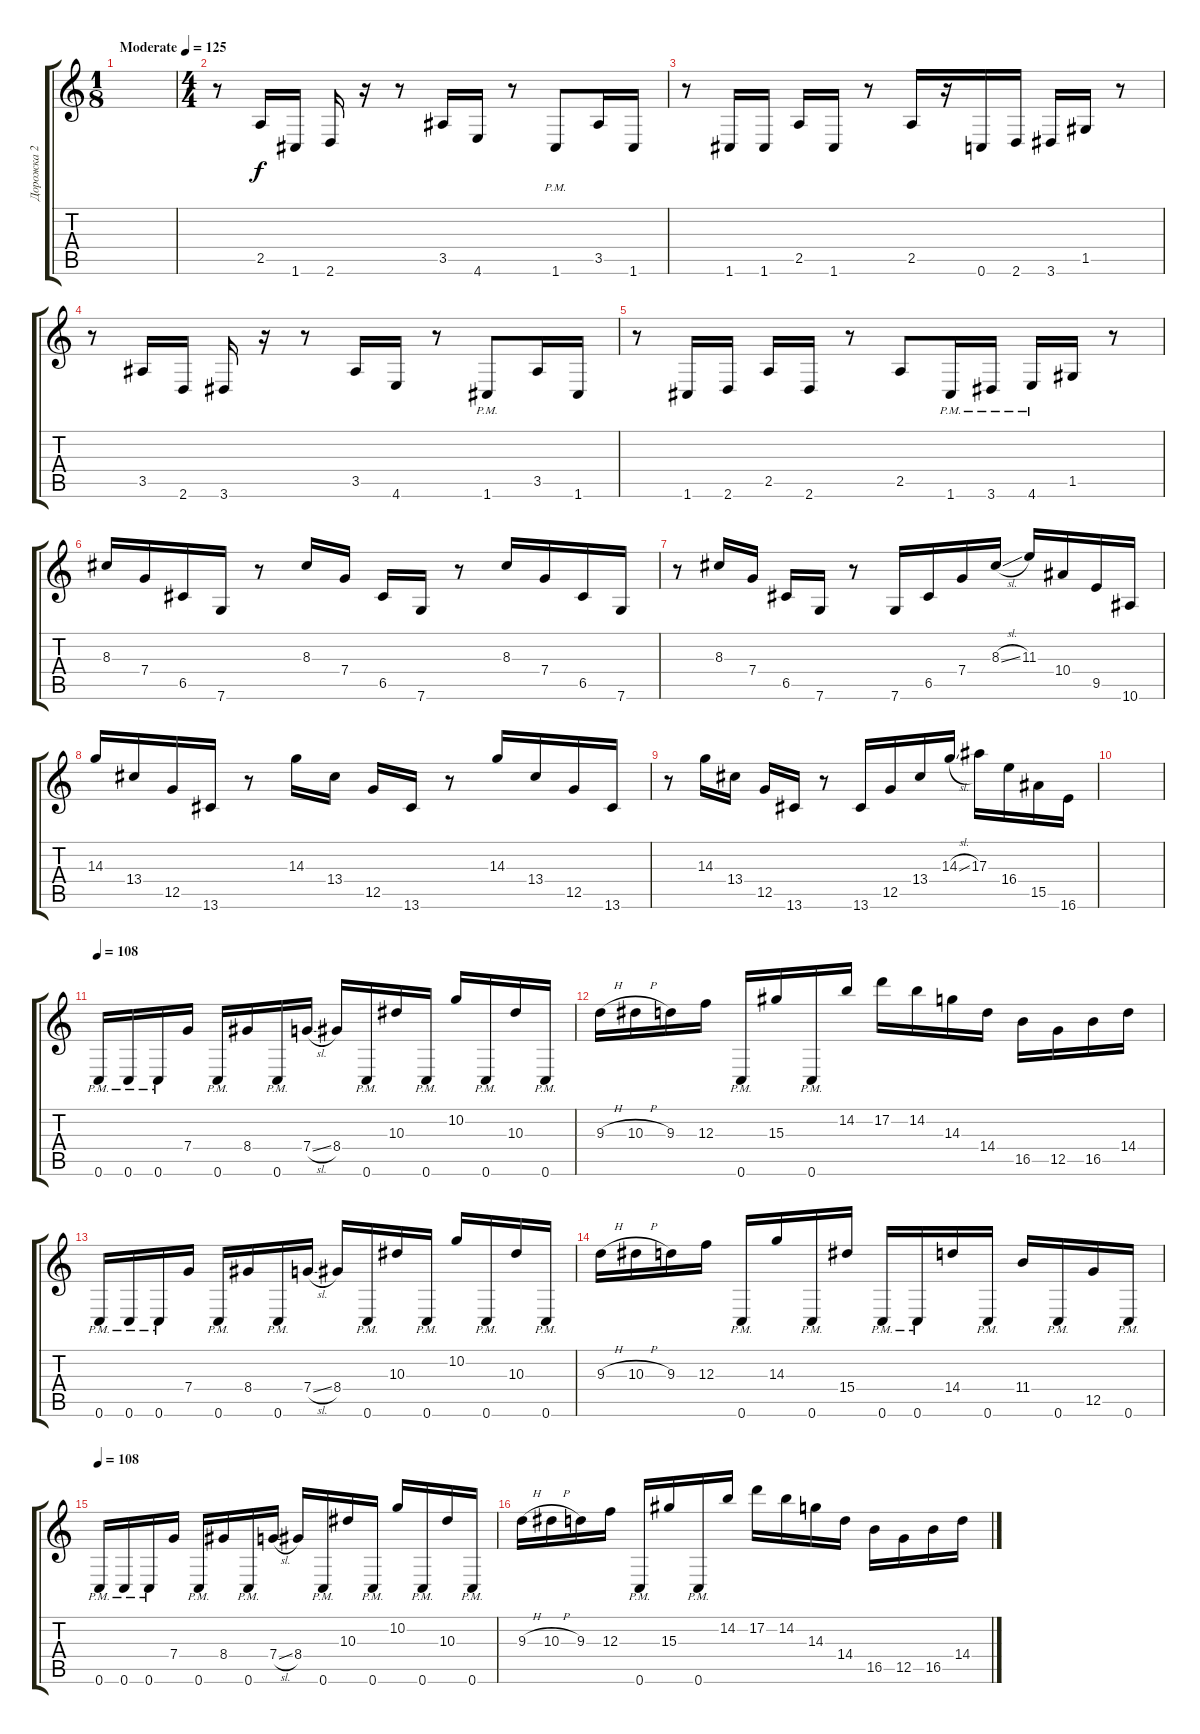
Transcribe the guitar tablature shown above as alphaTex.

\track ("Дорожка 2" "Дорожка 2") {instrument distortionguitar}
\staff {score tabs}
\tuning (D4 A3 F3 C3 G2 C2) {hide}
\ts (1 8)
\tempo (125 "Moderate")
\clef g2
\ks c
|
\ts (4 4)
r.8 2.5.16 1.6.16 2.6.16 r.16 r.8 3.5.16 4.6.16 r.8 1.6{pm}.8 3.5.16 1.6.16 |
r.8 1.6.16 1.6.16 2.5.16 1.6.16 r.8 2.5.16 r.16 0.6.16 2.6.16 3.6.16 1.5.16 r.8 |
r.8 3.5.16 2.6.16 3.6.16 r.16 r.8 3.5.16 4.6.16 r.8 1.6{pm}.8 3.5.16 1.6.16 |
r.8 1.6.16 2.6.16 2.5.16 2.6.16 r.8 2.5.8 1.6{pm}.16 3.6{pm}.16 4.6{pm}.16 1.5.16 r.8 |
8.3.16 7.4.16 6.5.16 7.6.16 r.8 8.3.16 7.4.16 6.5.16 7.6.16 r.8 8.3.16 7.4.16 6.5.16 7.6.16 |
r.8 8.3.16 7.4.16 6.5.16 7.6.16 r.8 7.6.16 6.5.16 7.4.16 8.3{sl}.16 11.3.16 10.4.16 9.5.16 10.6.16 |
14.3.16 13.4.16 12.5.16 13.6.16 r.8 14.3.16 13.4.16 12.5.16 13.6.16 r.8 14.3.16 13.4.16 12.5.16 13.6.16 |
r.8 14.3.16 13.4.16 12.5.16 13.6.16 r.8 13.6.16 12.5.16 13.4.16 14.3{sl}.16 17.3.16 16.4.16 15.5.16 16.6.16 |
|
\tempo 108
0.6{pm}.16 0.6{pm}.16 0.6{pm}.16 7.4.16 0.6{pm}.16 8.4.16 0.6{pm}.16 7.4{sl}.16 8.4.16 0.6{pm}.16 10.3.16 0.6{pm}.16 10.2.16 0.6{pm}.16 10.3.16 0.6{pm}.16 |
9.3{h}.16 10.3{h}.16 9.3.16 12.3.16 0.6{pm}.16 15.3.16 0.6{pm}.16 14.2.16 17.2.16 14.2.16 14.3.16 14.4.16 16.5.16 12.5.16 16.5.16 14.4.16 |
0.6{pm}.16 0.6{pm}.16 0.6{pm}.16 7.4.16 0.6{pm}.16 8.4.16 0.6{pm}.16 7.4{sl}.16 8.4.16 0.6{pm}.16 10.3.16 0.6{pm}.16 10.2.16 0.6{pm}.16 10.3.16 0.6{pm}.16 |
9.3{h}.16 10.3{h}.16 9.3.16 12.3.16 0.6{pm}.16 14.3.16 0.6{pm}.16 15.4.16 0.6{pm}.16 0.6{pm}.16 14.4.16 0.6{pm}.16 11.4.16 0.6{pm}.16 12.5.16 0.6{pm}.16 |
\tempo 108
0.6{pm}.16 0.6{pm}.16 0.6{pm}.16 7.4.16 0.6{pm}.16 8.4.16 0.6{pm}.16 7.4{sl}.16 8.4.16 0.6{pm}.16 10.3.16 0.6{pm}.16 10.2.16 0.6{pm}.16 10.3.16 0.6{pm}.16 |
9.3{h}.16 10.3{h}.16 9.3.16 12.3.16 0.6{pm}.16 15.3.16 0.6{pm}.16 14.2.16 17.2.16 14.2.16 14.3.16 14.4.16 16.5.16 12.5.16 16.5.16 14.4.16
